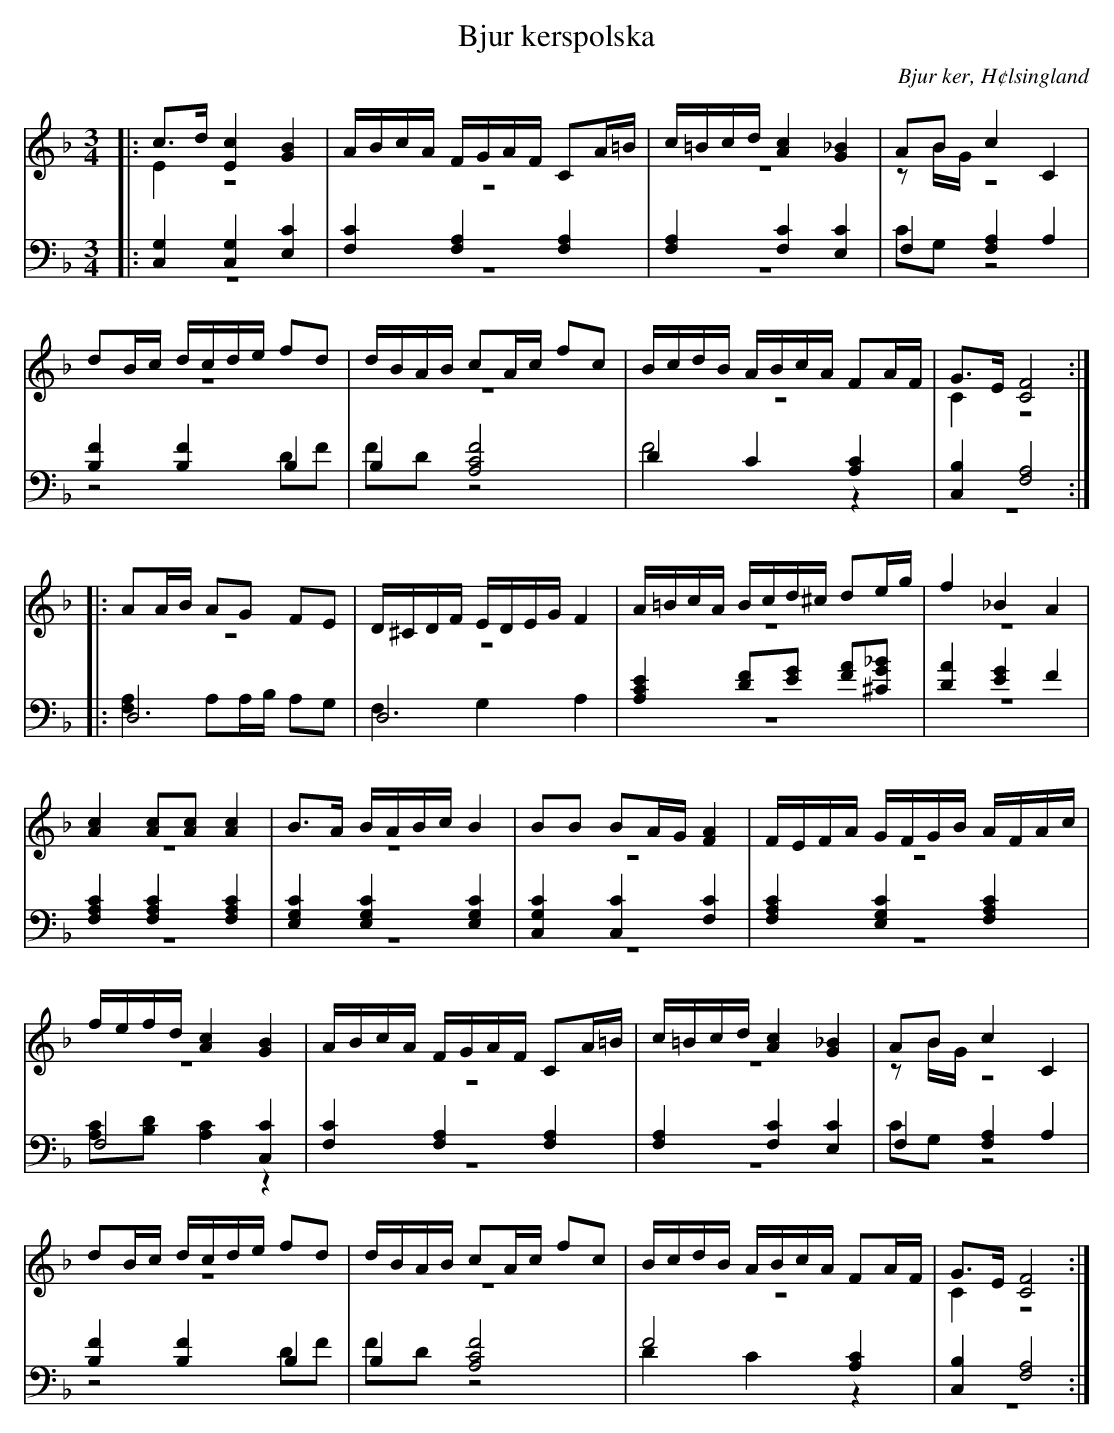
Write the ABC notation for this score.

X:1
T: Bjur kerspolska
O: Bjur ker, H¢lsingland
M: 3/4
L: 1/16
K: F
V:1
V:2 merge
V:3
V:4 merge
V:1
|: c2>d2 [E4c4] [G4B4]|ABcA FGAF C2A=B|c=Bcd [A4c4] [G4_B4]|A2B2 c4 C4 |
d2Bc dcde f2d2|dBAB c2Ac f2c2|BcdB ABcA F2AF|G2>E2 [C8F8]:|
|:A2AB A2G2 F2E2|D^CDF EDEG F4|A=BcA Bcd^c d2eg|f4 _B4 A4 |
[A4c4] [A2c2][A2c2] [A4c4]|B2>A2 BABc B4|B2B2 B2AG [F4A4]|FEFA GFGB AFAc|
fefd [A4c4] [G4B4]|ABcA FGAF C2A=B|c=Bcd [A4c4] [G4_B4]|A2B2 c4 C4 |
d2Bc dcde f2d2|dBAB c2Ac f2c2|BcdB ABcA F2AF|G2>E2 [C8F8]:|
V:2
|:E4 z8|z12|z12|z2BG z8 |
z12|z12|z12|C4 z8:|
|:z12|z12|z12|z12 |
z12|z12|z12|z12|
z12|z12|z12|z2BG z8 |
z12|z12|z12|C4 z8:|
V:3 clef=bass
|: [C,4G,4] [C,4G,4] [E,4C4]|[F,4C4] [F,4A,4] [F,4A,4]|[F,4A,4] [F,4C4] [E,4C4]| F,4 [F,4A,4] A,4|
[B,4F4] [B,4F4] B,4|B,4 [A,8C8F8]|D4 C4 [A,4C4]|[C,4B,4] [F,8A,8]:|
|:D,12|D,12|[A,4C4E4] [D2F2][E2G2] [F2A2][^C2G2_B2]|
[D4A4] [E4G4] F4|[F,4A,4C4] [F,4A,4C4] [F,4A,4C4]|[E,4G,4C4] [E,4G,4C4] [E,4G,4C4]|[C,4G,4C4] [C,4C4] [F,4C4]|
[F,4A,4C4] [E,4G,4C4] [F,4A,4C4]|F,8 [C,4C4]|[F,4C4] [F,4A,4] [F,4A,4]|[F,4A,4] [F,4C4] [E,4C4]|
F,4 [F,4A,4] A,4|[B,4F4] [B,4F4] B,4|B,4 [A,8C8F8]|F8  [A,4C4]|[C,4B,4] [F,8A,8]:|
V:4 clef=bass
|:z12|z12|z12|C2G,2 z8 |
z8 D2F2|F2D2 z8|F8 z4|z12:|
|:[F,4A,4] A,2A,B, A,2G,2|F,4 G,4 A,4|z12|z12 |
z12|z12|z12|z12|
[A,2C2][B,2D2] [A,4C4] z4|z12|z12|C2G,2 z8 |
z8 D2F2|F2D2 z8|D4 C4 z4|z12:|
